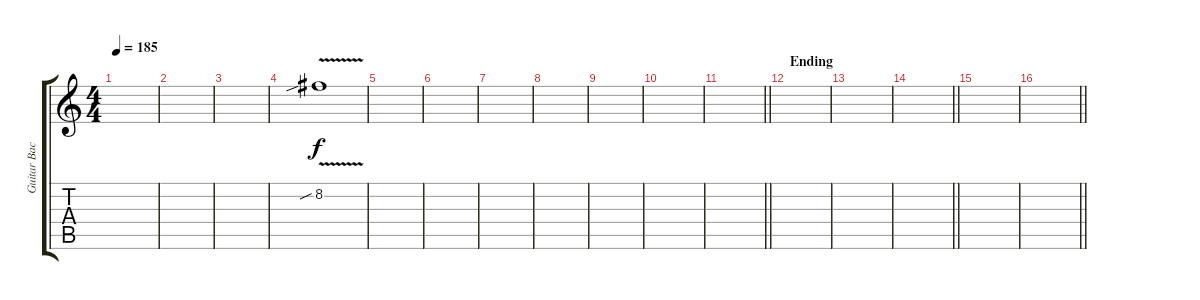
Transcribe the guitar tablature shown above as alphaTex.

\track ("Guitar Background" "Guitar Bac") {instrument overdrivenguitar}
\staff {score tabs}
\tuning (Eb4 Bb3 Gb3 Db3 Ab2 Eb2) {hide}
\ts (4 4)
\tempo 185
\clef g2
\ks c
|
|
|
8.2{v sib}.1 |
|
|
|
|
|
|
\barLineRight lightlight
|
\section ("" "Ending")
|
|
\barLineRight lightlight
|
|
\barLineRight lightlight
